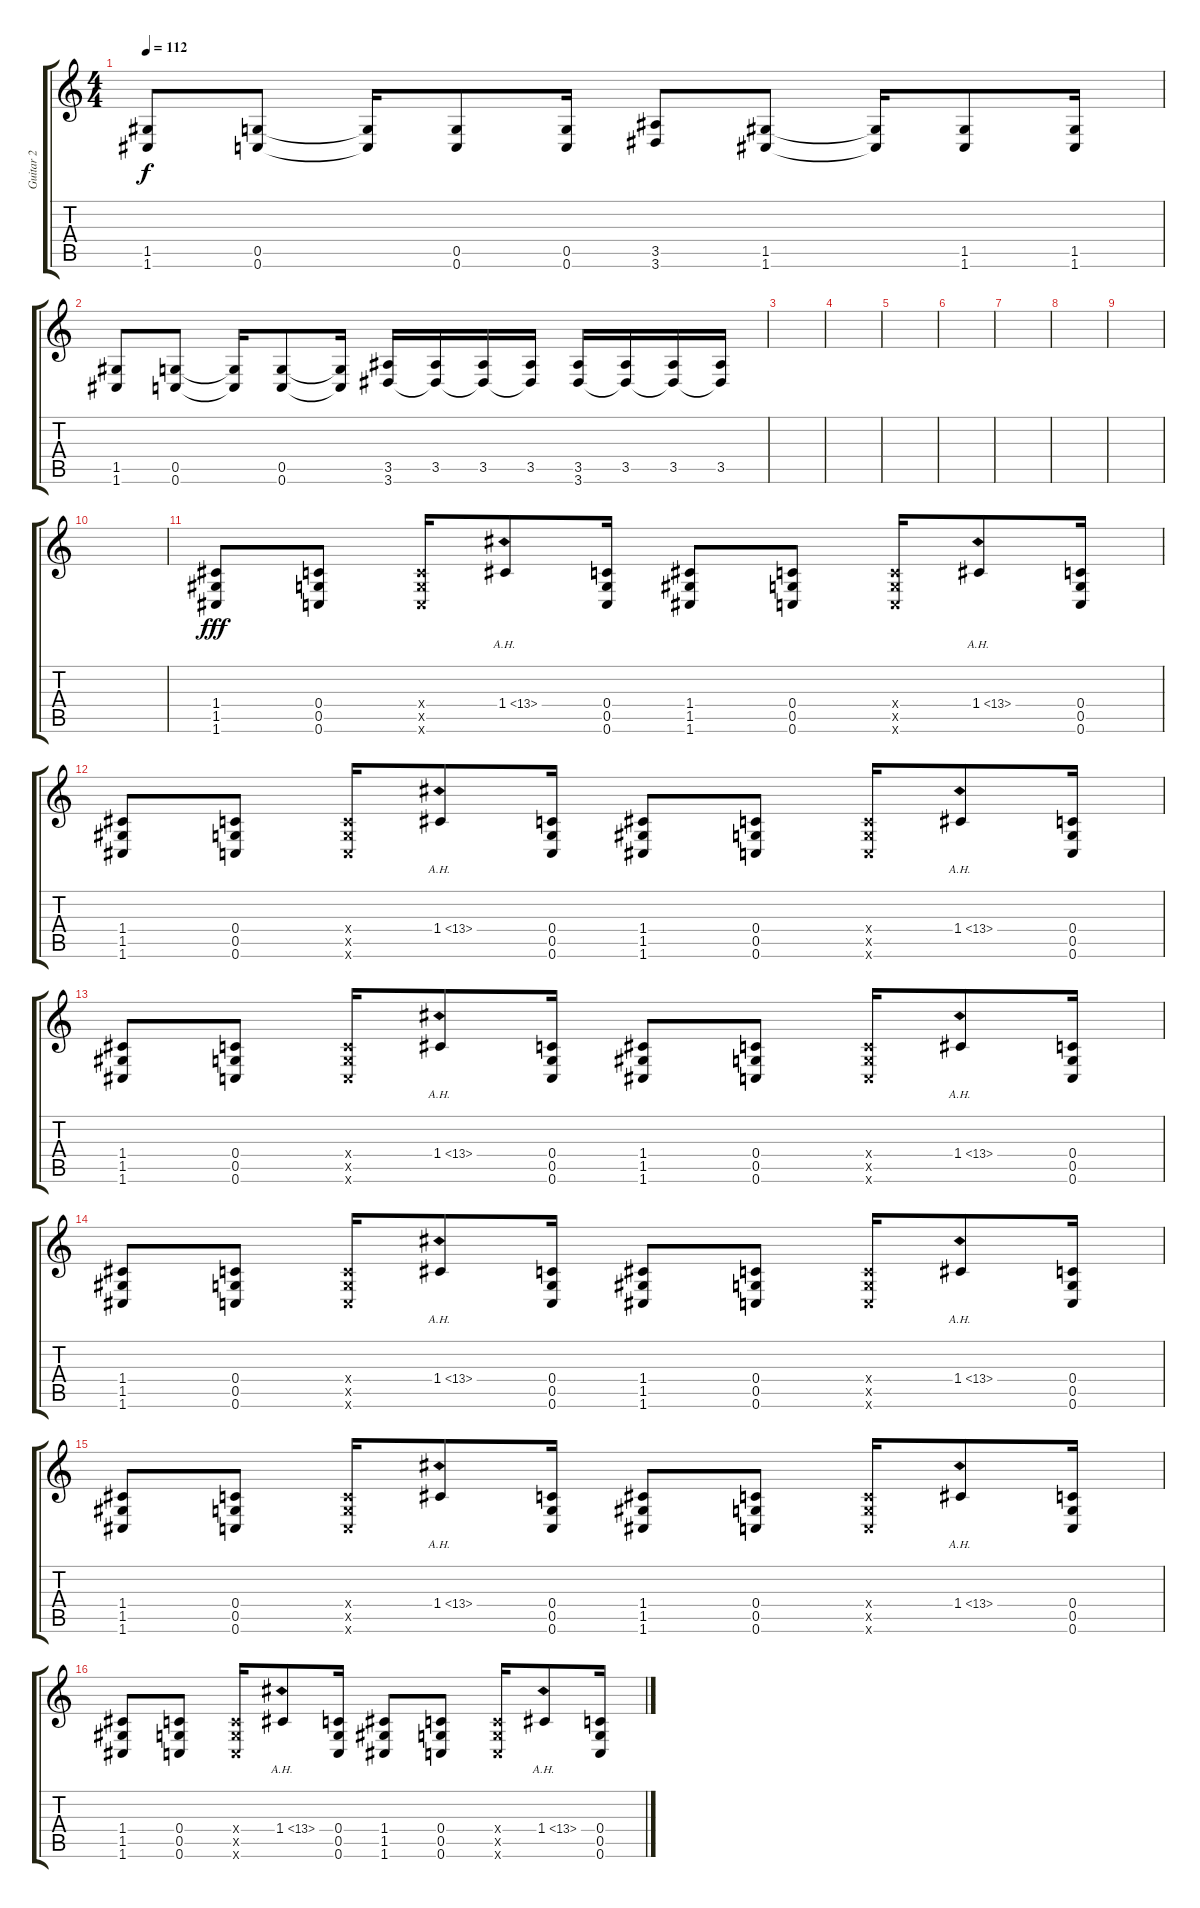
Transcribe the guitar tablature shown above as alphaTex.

\track ("Guitar 2" "Guitar 2") {instrument distortionguitar}
\staff {score tabs}
\tuning (D4 A3 F3 C3 G2 C2) {hide}
\ts (4 4)
\tempo 112
\clef g2
\ks c
(1.5 1.6).8{dy f instrument distortionguitar} (0.5 0.6).8 (0.5{t} 0.6{t}).16 (0.5 0.6).8 (0.5 0.6).16 (3.5 3.6).8 (1.5 1.6).8 (1.5{t} 1.6{t}).16 (1.5 1.6).8 (1.5 1.6).16 |
(1.5 1.6).8 (0.5 0.6).8 (0.5{t} 0.6{t}).16 (0.5 0.6).8 (0.5{t} 0.6{t}).16 (3.5 3.6).16 (3.5 3.6{t}).16 (3.5 3.6{t}).16 (3.5 3.6{t}).16 (3.5 3.6).16 (3.5 3.6{t}).16 (3.5 3.6{t}).16 (3.5 3.6{t}).16 |
|
|
|
|
|
|
|
|
(1.4 1.5 1.6).8{dy fff volume 16 instrument distortionguitar} (0.4 0.5 0.6).8 (0.4{x} 0.5{x} 0.6{x}).16 1.4{ah 12}.8 (0.4 0.5 0.6).16 (1.4 1.5 1.6).8 (0.4 0.5 0.6).8 (0.4{x} 0.5{x} 0.6{x}).16 1.4{ah 12}.8 (0.4 0.5 0.6).16 |
(1.4 1.5 1.6).8{volume 16 instrument distortionguitar} (0.4 0.5 0.6).8 (0.4{x} 0.5{x} 0.6{x}).16 1.4{ah 12}.8 (0.4 0.5 0.6).16 (1.4 1.5 1.6).8 (0.4 0.5 0.6).8 (0.4{x} 0.5{x} 0.6{x}).16 1.4{ah 12}.8 (0.4 0.5 0.6).16 |
(1.4 1.5 1.6).8{volume 16 instrument distortionguitar} (0.4 0.5 0.6).8 (0.4{x} 0.5{x} 0.6{x}).16 1.4{ah 12}.8 (0.4 0.5 0.6).16 (1.4 1.5 1.6).8 (0.4 0.5 0.6).8 (0.4{x} 0.5{x} 0.6{x}).16 1.4{ah 12}.8 (0.4 0.5 0.6).16 |
(1.4 1.5 1.6).8{volume 16 instrument distortionguitar} (0.4 0.5 0.6).8 (0.4{x} 0.5{x} 0.6{x}).16 1.4{ah 12}.8 (0.4 0.5 0.6).16 (1.4 1.5 1.6).8 (0.4 0.5 0.6).8 (0.4{x} 0.5{x} 0.6{x}).16 1.4{ah 12}.8 (0.4 0.5 0.6).16 |
(1.4 1.5 1.6).8{volume 16 instrument distortionguitar} (0.4 0.5 0.6).8 (0.4{x} 0.5{x} 0.6{x}).16 1.4{ah 12}.8 (0.4 0.5 0.6).16 (1.4 1.5 1.6).8 (0.4 0.5 0.6).8 (0.4{x} 0.5{x} 0.6{x}).16 1.4{ah 12}.8 (0.4 0.5 0.6).16 |
(1.4 1.5 1.6).8{volume 16 instrument distortionguitar} (0.4 0.5 0.6).8 (0.4{x} 0.5{x} 0.6{x}).16 1.4{ah 12}.8 (0.4 0.5 0.6).16 (1.4 1.5 1.6).8 (0.4 0.5 0.6).8 (0.4{x} 0.5{x} 0.6{x}).16 1.4{ah 12}.8 (0.4 0.5 0.6).16
